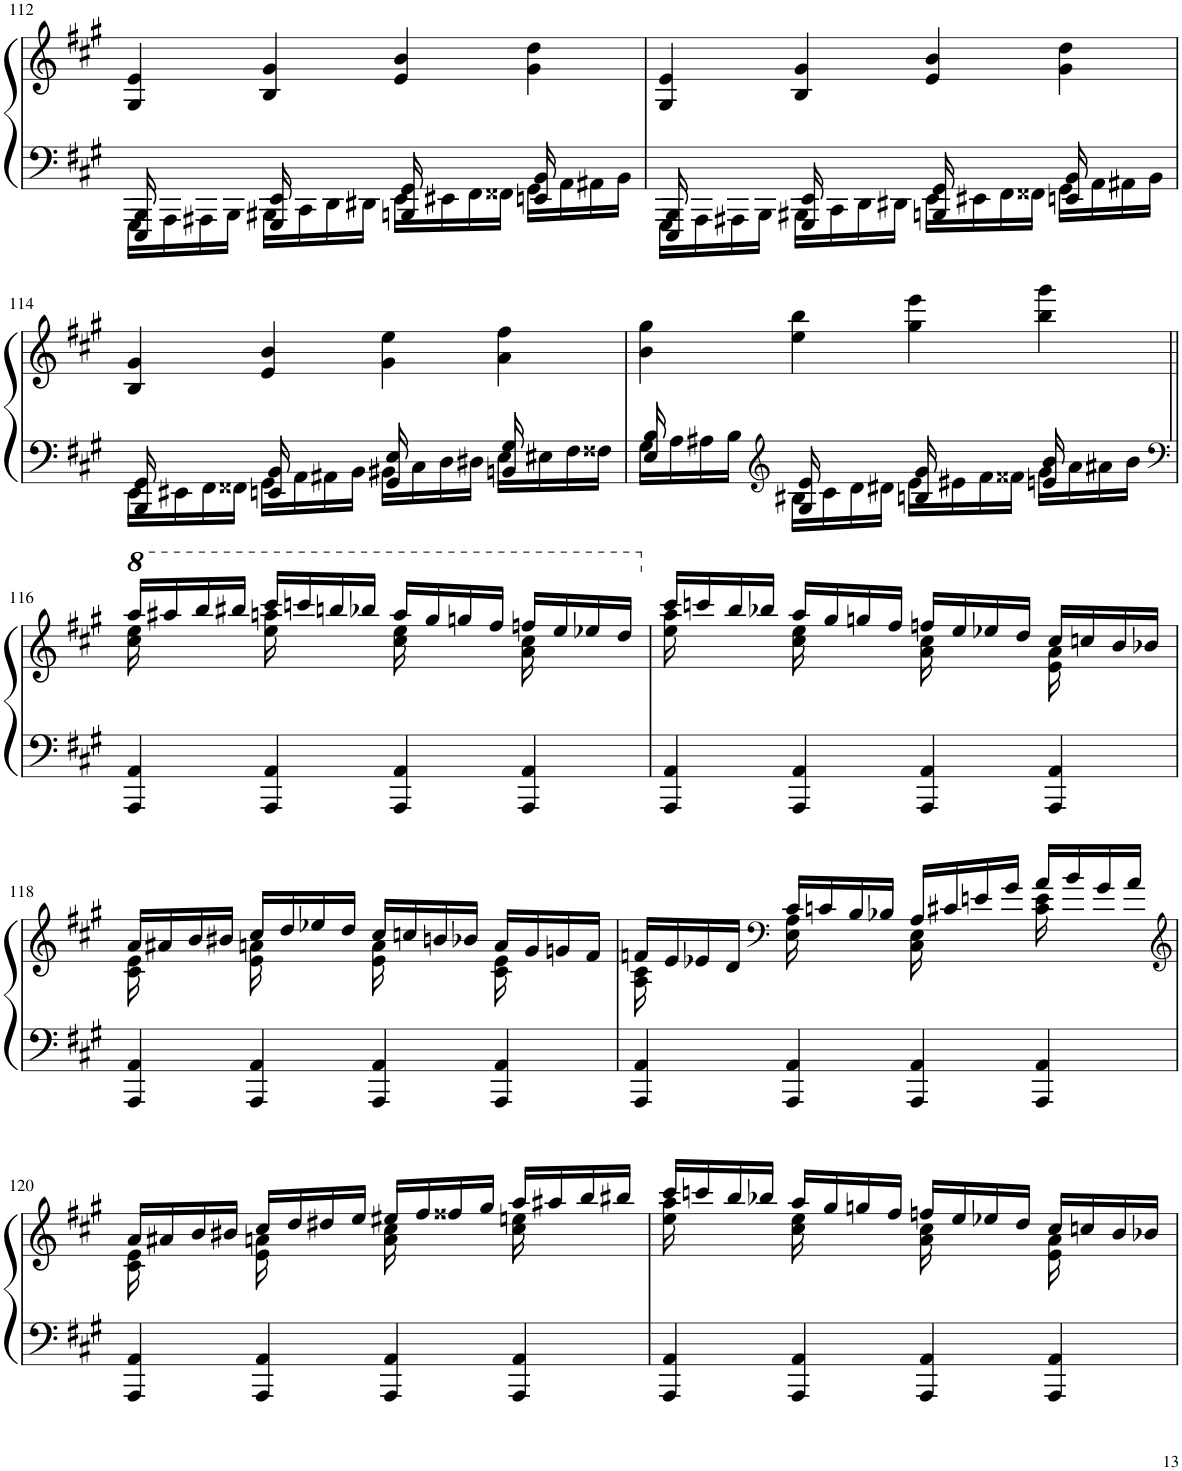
**kern	**kern
*part1	*part1
*staff2	*staff1
*I"Piano	*
*I'Pno.	*
!!LO:PB:g=z
*clefF4	*clefG2
*k[f#c#g#]	*k[f#c#g#]
*M4/4	*M4/4
=112	=112
*^	*
16GGG#\LL	16EEE/ 16BBB/	4G#/ 4e/
16AAA\	8.ryy	.
16AAA#X\	.	.
16BBB\JJ	.	.
16BBB#X\LL	16GGG#/ 16EE/	4B/ 4g#/
16CC#\	8.ryy	.
16DD\	.	.
16DD#X\JJ	.	.
16EE\LL	16BBBn/ 16GG#/	4e/ 4b/
16EE#X\	8.ryy	.
16FF#\	.	.
16FF##X\JJ	.	.
16GG#\LL	16EEn/ 16BB/	4g#\ 4dd\
16AA\	8.ryy	.
16AA#X\	.	.
16BB\JJ	.	.
=113	=113	=113
16GGG#\LL	16EEE/ 16BBB/	4G#/ 4e/
16AAA\	8.ryy	.
16AAA#X\	.	.
16BBB\JJ	.	.
16BBB#X\LL	16GGG#/ 16EE/	4B/ 4g#/
16CC#\	8.ryy	.
16DD\	.	.
16DD#X\JJ	.	.
16EE\LL	16BBBn/ 16GG#/	4e/ 4b/
16EE#X\	8.ryy	.
16FF#\	.	.
16FF##X\JJ	.	.
16GG#\LL	16EEn/ 16BB/	4g#\ 4dd\
16AA\	8.ryy	.
16AA#X\	.	.
16BB\JJ	.	.
!!LO:LB:g=z
=114	=114	=114
16EE\LL	16BBB/ 16GG#/	4B/ 4g#/
16EE#X\	8.ryy	.
16FF#\	.	.
16FF##X\JJ	.	.
16GG#\LL	16EEn/ 16BB/	4e/ 4b/
16AA\	8.ryy	.
16AA#X\	.	.
16BB\JJ	.	.
16BB#X\LL	16GG#/ 16E/	4g#\ 4ee\
16C#\	8.ryy	.
16D\	.	.
16D#X\JJ	.	.
16E\LL	16BBn/ 16G#/	4a\ 4ff#\
16E#X\	8.ryy	.
16F#\	.	.
16F##X\JJ	.	.
=115	=115	=115
16G#\LL	16E/ 16B/	4b\ 4gg#\
16A\	8.ryy	.
16A#X\	.	.
16B\JJ	.	.
*clefG2	*	*
16B#X\LL	16G#/ 16e/	4ee\ 4bb\
16c#\	8.ryy	.
16d\	.	.
16d#X\JJ	.	.
16e\LL	16Bn/ 16g#/	4gg#\ 4eee\
16e#X\	8.ryy	.
16f#\	.	.
16f##X\JJ	.	.
16g#\LL	16en/ 16b/	4bb\ 4ggg#\
16a\	8.ryy	.
16a#X\	.	.
16b\JJ	.	.
*v	*v	*
!!LO:LB:g=z
=116||	=116||
*clefF4	*
*	*8va
*	*^
4AAA/ 4AA/	16aaa/LL	16ccc#\ 16eee\
.	16aaa#X/	8.ryy
.	16bbb/	.
.	16bbb#X/JJ	.
4AAA/ 4AA/	16cccc#/LL	16eee\ 16aaan\
.	16ccccn/	8.ryy
.	16bbbn/	.
.	16bbb-X/JJ	.
4AAA/ 4AA/	16aaa/LL	16ccc#\ 16eee\
.	16ggg#/	8.ryy
.	16gggn/	.
.	16fff#/JJ	.
4AAA/ 4AA/	16fffn/LL	16aa\ 16ccc#\
.	16eee/	8.ryy
.	16eee-X/	.
.	16ddd/JJ	.
=117	=117	=117
*	*X8va	*
4AAA/ 4AA/	16ccc#/LL	16ee\ 16aa\
.	16cccn/	8.ryy
.	16bb/	.
.	16bb-X/JJ	.
4AAA/ 4AA/	16aa/LL	16cc#\ 16ee\
.	16gg#/	8.ryy
.	16ggn/	.
.	16ff#/JJ	.
4AAA/ 4AA/	16ffn/LL	16a\ 16cc#\
.	16ee/	8.ryy
.	16ee-X/	.
.	16dd/JJ	.
4AAA/ 4AA/	16cc#/LL	16e\ 16a\
.	16ccn/	8.ryy
.	16b/	.
.	16b-X/JJ	.
!!LO:LB:g=z	!!
=118	=118	=118
4AAA/ 4AA/	16a/LL	16c#\ 16e\
.	16a#X/	8.ryy
.	16b/	.
.	16b#X/JJ	.
4AAA/ 4AA/	16cc#/LL	16e\ 16an\
.	16dd/	8.ryy
.	16ee-X/	.
.	16dd/JJ	.
4AAA/ 4AA/	16cc#/LL	16e\ 16a\
.	16ccn/	8.ryy
.	16bn/	.
.	16b-X/JJ	.
4AAA/ 4AA/	16a/LL	16c#\ 16e\
.	16g#/	8.ryy
.	16gn/	.
.	16f#/JJ	.
=119	=119	=119
4AAA/ 4AA/	16fn/LL	16A\ 16c#\
.	16e/	8.ryy
.	16e-X/	.
.	16d/JJ	.
*	*clefF4	*
4AAA/ 4AA/	16c#/LL	16E\ 16A\
.	16cn/	8.ryy
.	16B/	.
.	16B-X/JJ	.
4AAA/ 4AA/	16A/LL	16C#\ 16E\
.	16c#X/	8.ryy
.	16en/	.
.	16g#/JJ	.
4AAA/ 4AA/	16a/LL	16c#\ 16e\
.	16b/	8.ryy
.	16g#/	.
.	16a/JJ	.
!!LO:LB:g=z	!!
=120	=120	=120
*	*clefG2	*
4AAA/ 4AA/	16a/LL	16c#\ 16e\
.	16a#X/	8.ryy
.	16b/	.
.	16b#X/JJ	.
4AAA/ 4AA/	16cc#/LL	16e\ 16an\
.	16dd/	8.ryy
.	16dd#X/	.
.	16ee/JJ	.
4AAA/ 4AA/	16ee#X/LL	16a\ 16cc#\
.	16ff#/	8.ryy
.	16ff##X/	.
.	16gg#/JJ	.
4AAA/ 4AA/	16aa/LL	16cc#\ 16een\
.	16aa#X/	8.ryy
.	16bb/	.
.	16bb#X/JJ	.
=121	=121	=121
4AAA/ 4AA/	16ccc#/LL	16ee\ 16aa\
.	16cccn/	8.ryy
.	16bb/	.
.	16bb-X/JJ	.
4AAA/ 4AA/	16aa/LL	16cc#\ 16ee\
.	16gg#/	8.ryy
.	16ggn/	.
.	16ff#/JJ	.
4AAA/ 4AA/	16ffn/LL	16a\ 16cc#\
.	16ee/	8.ryy
.	16ee-X/	.
.	16dd/JJ	.
4AAA/ 4AA/	16cc#/LL	16e\ 16a\
.	16ccn/	8.ryy
.	16b/	.
.	16b-X/JJ	.
*	*v	*v
=	=
*-	*-
